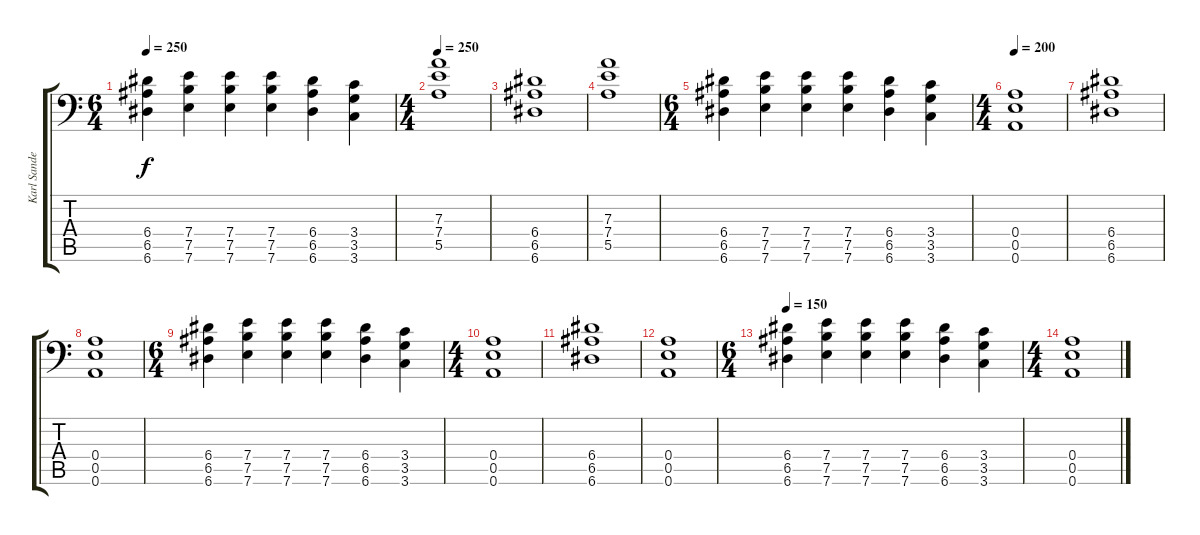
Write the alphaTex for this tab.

\track ("Karl Sanders" "Karl Sande") {instrument distortionguitar}
\staff {score tabs}
\tuning (B3 Gb3 D3 A2 E2 A1) {hide}
\ts (6 4)
\tempo 250
\clef f4
\ks c
(6.4 6.5 6.6).4{dy f} (7.4 7.5 7.6).4 (7.4 7.5 7.6).4 (7.4 7.5 7.6).4 (6.4 6.5 6.6).4 (3.4 3.5 3.6).4 |
\ts (4 4)
\tempo 250
(7.3 7.4 5.5).1 |
(6.4 6.5 6.6).1 |
(7.3 7.4 5.5).1 |
\ts (6 4)
(6.4 6.5 6.6).4 (7.4 7.5 7.6).4 (7.4 7.5 7.6).4 (7.4 7.5 7.6).4 (6.4 6.5 6.6).4 (3.4 3.5 3.6).4 |
\ts (4 4)
\tempo 200
(0.4 0.5 0.6).1 |
(6.4 6.5 6.6).1 |
(0.4 0.5 0.6).1 |
\ts (6 4)
(6.4 6.5 6.6).4 (7.4 7.5 7.6).4 (7.4 7.5 7.6).4 (7.4 7.5 7.6).4 (6.4 6.5 6.6).4 (3.4 3.5 3.6).4 |
\ts (4 4)
(0.4 0.5 0.6).1 |
(6.4 6.5 6.6).1 |
(0.4 0.5 0.6).1 |
\ts (6 4)
\tempo 150
(6.4 6.5 6.6).4 (7.4 7.5 7.6).4 (7.4 7.5 7.6).4 (7.4 7.5 7.6).4 (6.4 6.5 6.6).4 (3.4 3.5 3.6).4 |
\ts (4 4)
(0.4 0.5 0.6).1
